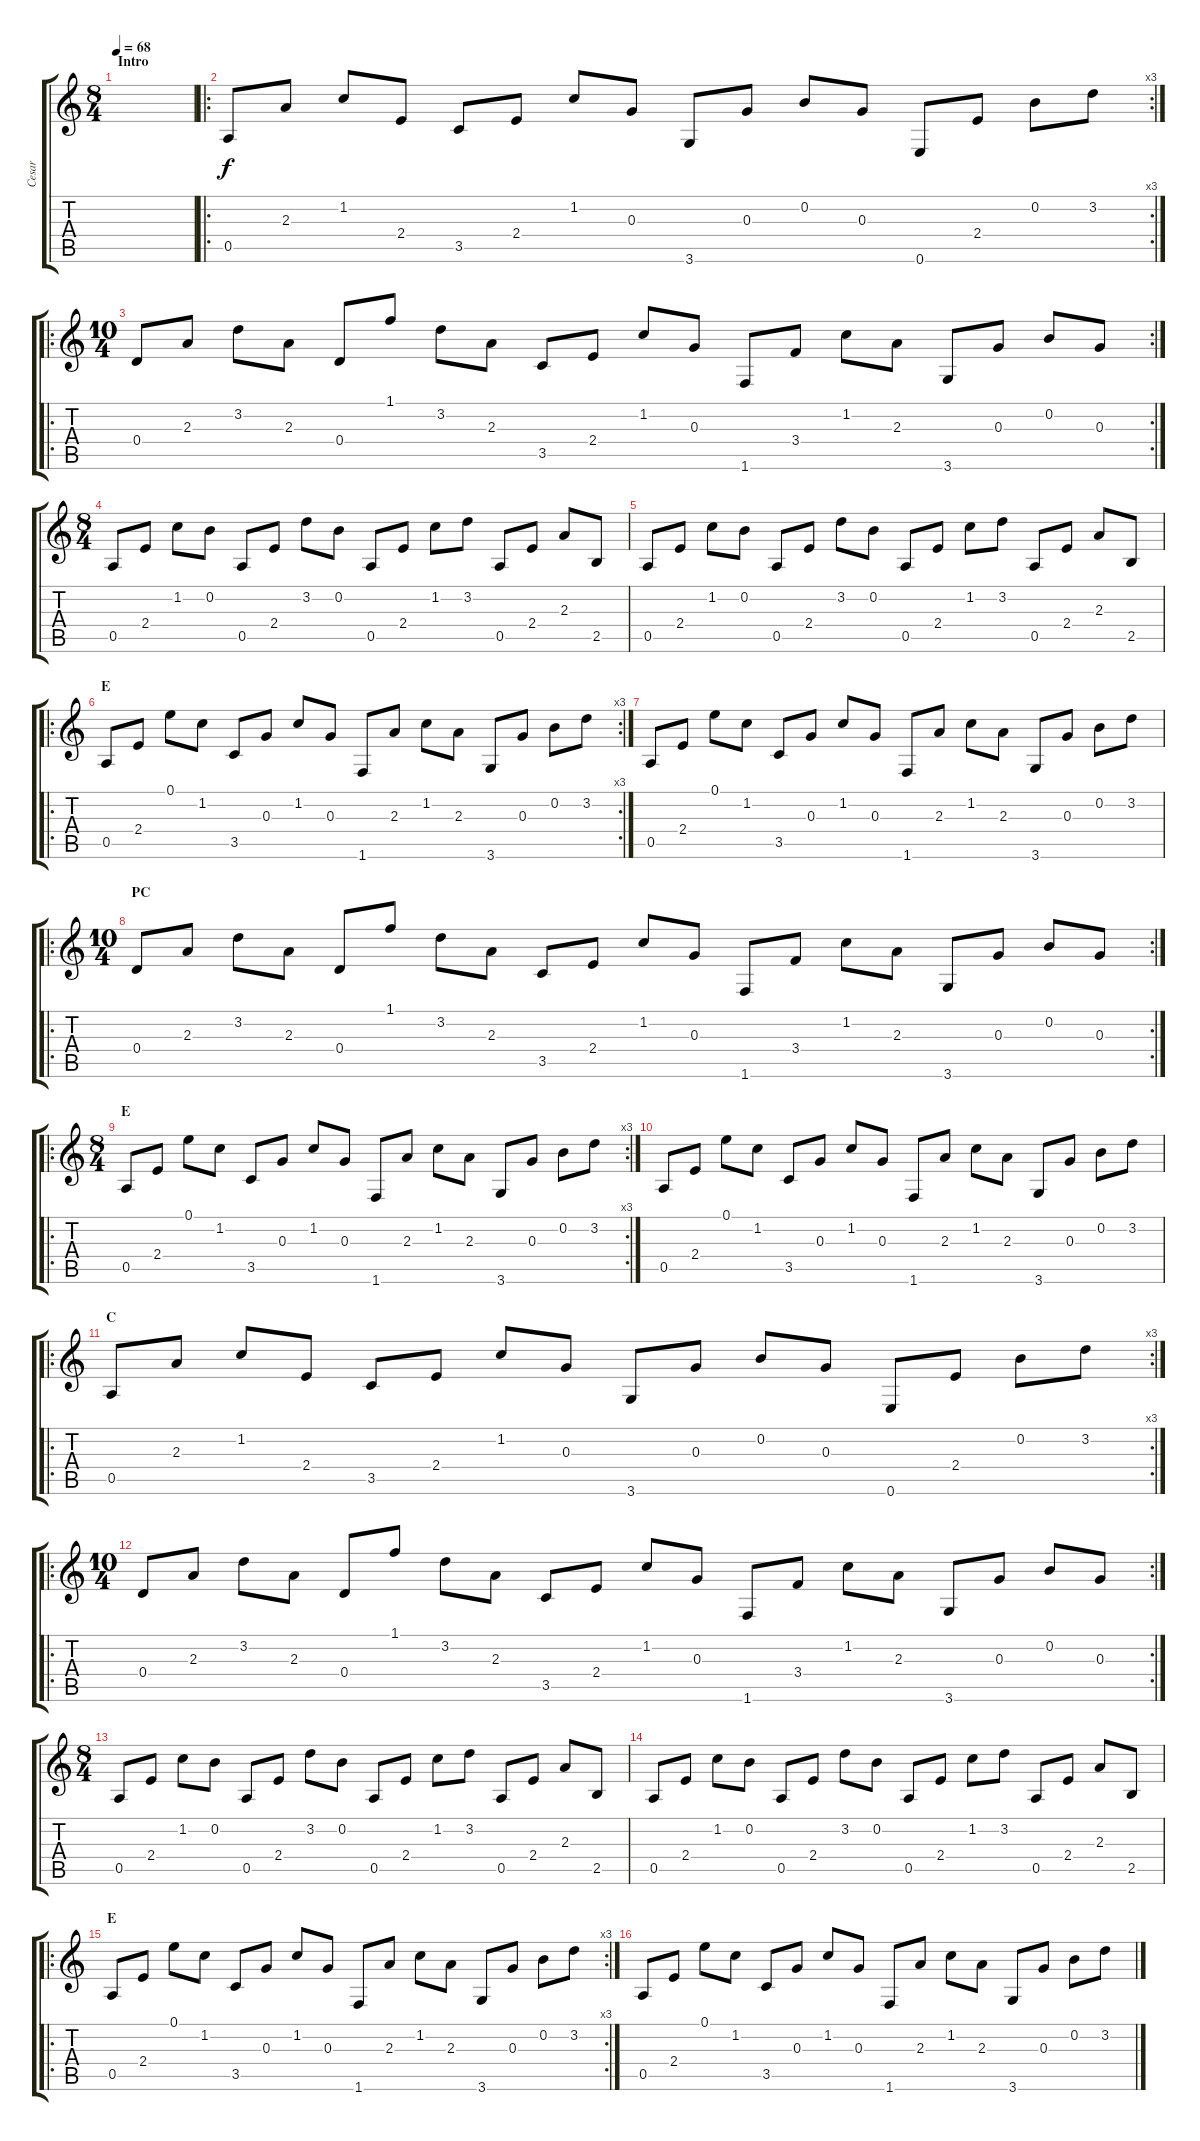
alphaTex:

\track ("Cesar" "Cesar") {instrument distortionguitar}
\staff {score tabs}
\tuning (E4 B3 G3 D3 A2 E2) {hide}
\ts (8 4)
\section ("" "Intro")
\tempo 68
\clef g2
\ks c
|
\ro
\rc 3
0.5.8 2.3.8 1.2.8 2.4.8 3.5.8 2.4.8 1.2.8 0.3.8 3.6.8 0.3.8 0.2.8 0.3.8 0.6.8 2.4.8 0.2.8 3.2.8 |
\ro
\rc 2
\ts (10 4)
0.4.8 2.3.8 3.2.8 2.3.8 0.4.8 1.1.8 3.2.8 2.3.8 3.5.8 2.4.8 1.2.8 0.3.8 1.6.8 3.4.8 1.2.8 2.3.8 3.6.8 0.3.8 0.2.8 0.3.8 |
\ts (8 4)
0.5.8 2.4.8 1.2.8 0.2.8 0.5.8 2.4.8 3.2.8 0.2.8 0.5.8 2.4.8 1.2.8 3.2.8 0.5.8 2.4.8 2.3.8 2.5.8 |
0.5.8 2.4.8 1.2.8 0.2.8 0.5.8 2.4.8 3.2.8 0.2.8 0.5.8 2.4.8 1.2.8 3.2.8 0.5.8 2.4.8 2.3.8 2.5.8 |
\ro
\rc 3
\section ("" "E")
0.5.8 2.4.8 0.1.8 1.2.8 3.5.8 0.3.8 1.2.8 0.3.8 1.6.8 2.3.8 1.2.8 2.3.8 3.6.8 0.3.8 0.2.8 3.2.8 |
0.5.8 2.4.8 0.1.8 1.2.8 3.5.8 0.3.8 1.2.8 0.3.8 1.6.8 2.3.8 1.2.8 2.3.8 3.6.8 0.3.8 0.2.8 3.2.8 |
\ro
\rc 2
\ts (10 4)
\section ("" "PC")
0.4.8 2.3.8 3.2.8 2.3.8 0.4.8 1.1.8 3.2.8 2.3.8 3.5.8 2.4.8 1.2.8 0.3.8 1.6.8 3.4.8 1.2.8 2.3.8 3.6.8 0.3.8 0.2.8 0.3.8 |
\ro
\rc 3
\ts (8 4)
\section ("" "E")
0.5.8 2.4.8 0.1.8 1.2.8 3.5.8 0.3.8 1.2.8 0.3.8 1.6.8 2.3.8 1.2.8 2.3.8 3.6.8 0.3.8 0.2.8 3.2.8 |
0.5.8 2.4.8 0.1.8 1.2.8 3.5.8 0.3.8 1.2.8 0.3.8 1.6.8 2.3.8 1.2.8 2.3.8 3.6.8 0.3.8 0.2.8 3.2.8 |
\ro
\rc 3
\section ("" "C")
0.5.8 2.3.8 1.2.8 2.4.8 3.5.8 2.4.8 1.2.8 0.3.8 3.6.8 0.3.8 0.2.8 0.3.8 0.6.8 2.4.8 0.2.8 3.2.8 |
\ro
\rc 2
\ts (10 4)
0.4.8 2.3.8 3.2.8 2.3.8 0.4.8 1.1.8 3.2.8 2.3.8 3.5.8 2.4.8 1.2.8 0.3.8 1.6.8 3.4.8 1.2.8 2.3.8 3.6.8 0.3.8 0.2.8 0.3.8 |
\ts (8 4)
0.5.8 2.4.8 1.2.8 0.2.8 0.5.8 2.4.8 3.2.8 0.2.8 0.5.8 2.4.8 1.2.8 3.2.8 0.5.8 2.4.8 2.3.8 2.5.8 |
0.5.8 2.4.8 1.2.8 0.2.8 0.5.8 2.4.8 3.2.8 0.2.8 0.5.8 2.4.8 1.2.8 3.2.8 0.5.8 2.4.8 2.3.8 2.5.8 |
\ro
\rc 3
\section ("" "E")
0.5.8 2.4.8 0.1.8 1.2.8 3.5.8 0.3.8 1.2.8 0.3.8 1.6.8 2.3.8 1.2.8 2.3.8 3.6.8 0.3.8 0.2.8 3.2.8 |
0.5.8 2.4.8 0.1.8 1.2.8 3.5.8 0.3.8 1.2.8 0.3.8 1.6.8 2.3.8 1.2.8 2.3.8 3.6.8 0.3.8 0.2.8 3.2.8
